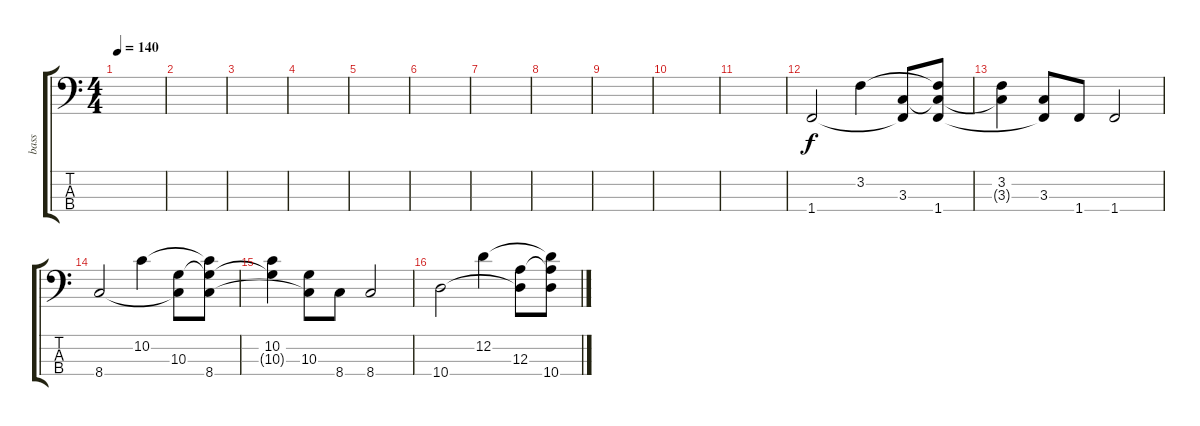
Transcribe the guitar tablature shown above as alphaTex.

\track ("bass" "bass") {instrument electricbassfinger}
\staff {score tabs}
\tuning (G2 D2 A1 E1) {hide}
\ts (4 4)
\tempo 140
\clef f4
\ks c
|
|
|
|
|
|
|
|
|
|
|
1.4.2 3.2.4 (3.3 1.4{t}).8 (3.2{t} 3.3{t} 1.4).8 |
(3.2 3.3{t}).4 (3.3 1.4{t}).8 1.4.8 1.4.2 |
8.4.2 10.2.4 (10.3 8.4{t}).8 (10.2{t} 10.3{t} 8.4).8 |
(10.2 10.3{t}).4 (10.3 8.4{t}).8 8.4.8 8.4.2 |
10.4.2 12.2.4 (12.3 10.4{t}).8 (12.2{t} 12.3{t} 10.4).8
